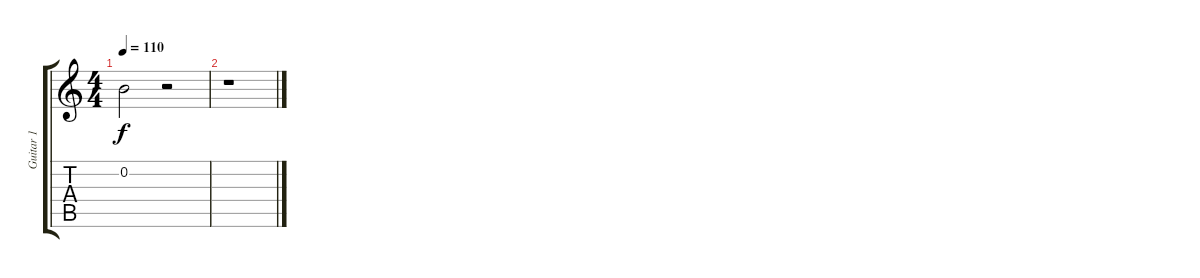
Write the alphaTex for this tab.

\track ("Guitar 1" "Guitar 1") {instrument electricguitarclean}
\staff {score tabs}
\tuning (E4 B3 G3 D3 A2 E2) {hide}
\ts (4 4)
\tempo 110
\clef g2
\ks c
0.2.2{dy f} r.2 |
r.1
